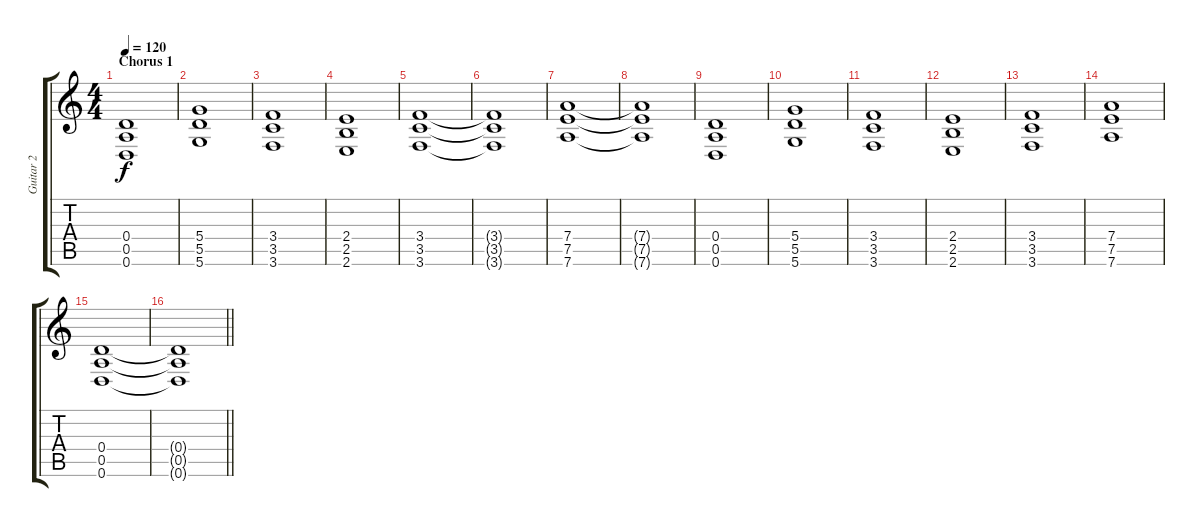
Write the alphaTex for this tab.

\track ("Guitar 2" "Guitar 2") {instrument distortionguitar}
\staff {score tabs}
\tuning (E4 B3 G3 D3 A2 D2) {hide}
\ts (4 4)
\section ("" "Chorus 1")
\tempo 120
\clef g2
\ks c
(0.4 0.5 0.6).1{dy f} |
(5.4 5.5 5.6).1 |
(3.4 3.5 3.6).1 |
(2.4 2.5 2.6).1 |
(3.4 3.5 3.6).1 |
(3.4{t} 3.5{t} 3.6{t}).1 |
(7.4 7.5 7.6).1 |
(7.4{t} 7.5{t} 7.6{t}).1 |
(0.4 0.5 0.6).1 |
(5.4 5.5 5.6).1 |
(3.4 3.5 3.6).1 |
(2.4 2.5 2.6).1 |
(3.4 3.5 3.6).1 |
(7.4 7.5 7.6).1 |
(0.4 0.5 0.6).1 |
\barLineRight lightlight
(0.4{t} 0.5{t} 0.6{t}).1
